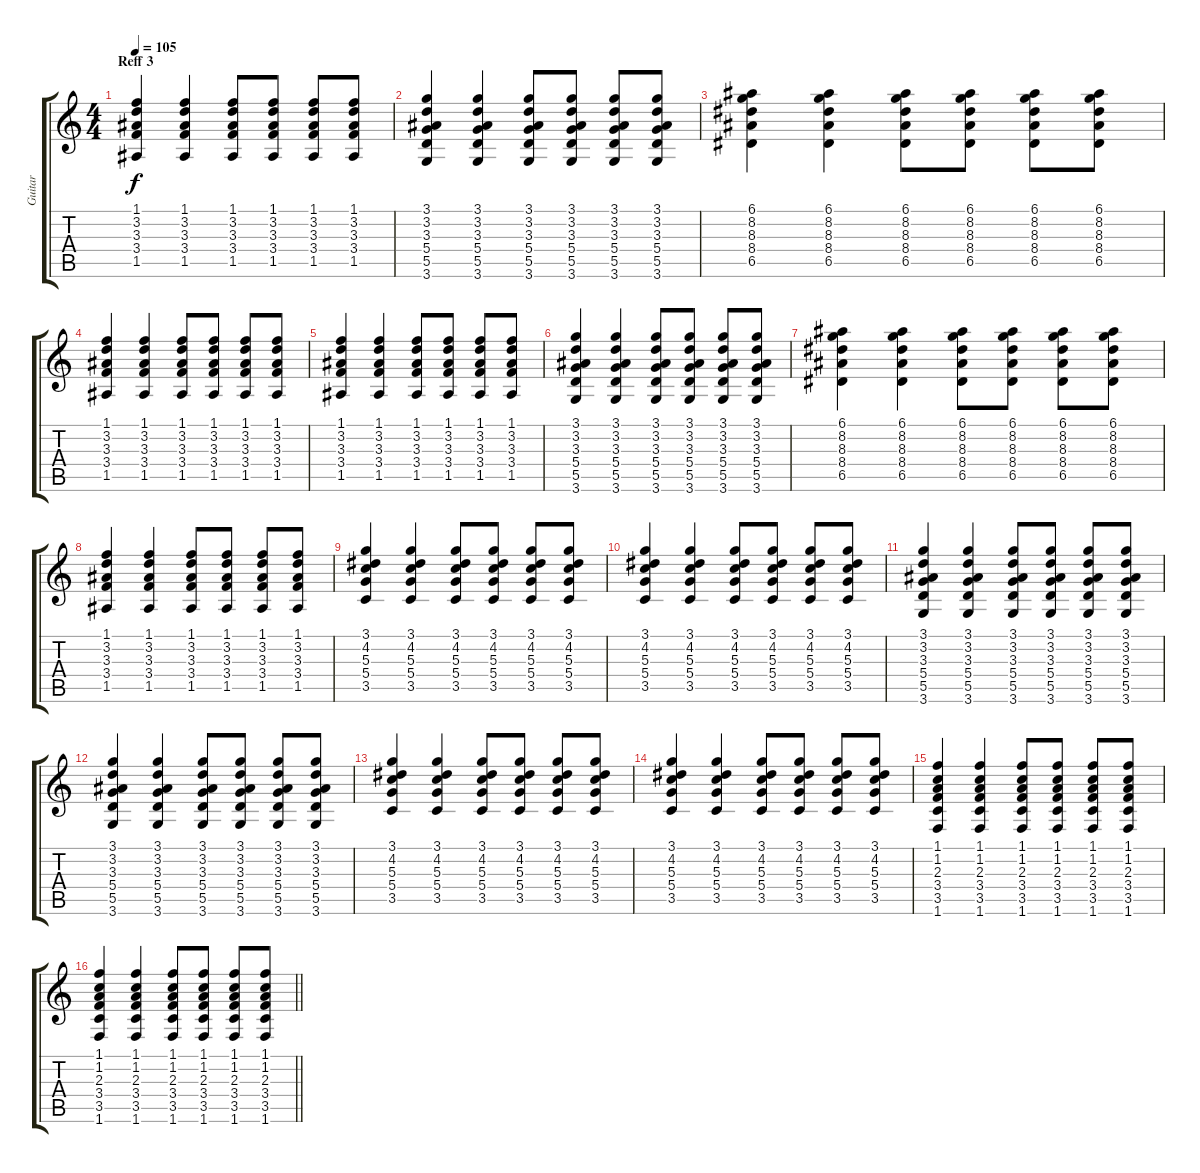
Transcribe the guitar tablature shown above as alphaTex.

\track ("Guitar" "Guitar") {instrument acousticguitarsteel}
\staff {score tabs}
\tuning (E4 B3 G3 D3 A2 E2) {hide}
\ts (4 4)
\section ("" "Reff 3")
\tempo 105
\clef g2
\ks c
(1.1 3.2 3.3 3.4 1.5).4{dy f} (1.1 3.2 3.3 3.4 1.5).4 (1.1 3.2 3.3 3.4 1.5).8 (1.1 3.2 3.3 3.4 1.5).8 (1.1 3.2 3.3 3.4 1.5).8 (1.1 3.2 3.3 3.4 1.5).8 |
(3.1 3.2 3.3 5.4 5.5 3.6).4 (3.1 3.2 3.3 5.4 5.5 3.6).4 (3.1 3.2 3.3 5.4 5.5 3.6).8 (3.1 3.2 3.3 5.4 5.5 3.6).8 (3.1 3.2 3.3 5.4 5.5 3.6).8 (3.1 3.2 3.3 5.4 5.5 3.6).8 |
(6.1 8.2 8.3 8.4 6.5).4 (6.1 8.2 8.3 8.4 6.5).4 (6.1 8.2 8.3 8.4 6.5).8 (6.1 8.2 8.3 8.4 6.5).8 (6.1 8.2 8.3 8.4 6.5).8 (6.1 8.2 8.3 8.4 6.5).8 |
(1.1 3.2 3.3 3.4 1.5).4 (1.1 3.2 3.3 3.4 1.5).4 (1.1 3.2 3.3 3.4 1.5).8 (1.1 3.2 3.3 3.4 1.5).8 (1.1 3.2 3.3 3.4 1.5).8 (1.1 3.2 3.3 3.4 1.5).8 |
(1.1 3.2 3.3 3.4 1.5).4 (1.1 3.2 3.3 3.4 1.5).4 (1.1 3.2 3.3 3.4 1.5).8 (1.1 3.2 3.3 3.4 1.5).8 (1.1 3.2 3.3 3.4 1.5).8 (1.1 3.2 3.3 3.4 1.5).8 |
(3.1 3.2 3.3 5.4 5.5 3.6).4 (3.1 3.2 3.3 5.4 5.5 3.6).4 (3.1 3.2 3.3 5.4 5.5 3.6).8 (3.1 3.2 3.3 5.4 5.5 3.6).8 (3.1 3.2 3.3 5.4 5.5 3.6).8 (3.1 3.2 3.3 5.4 5.5 3.6).8 |
(6.1 8.2 8.3 8.4 6.5).4 (6.1 8.2 8.3 8.4 6.5).4 (6.1 8.2 8.3 8.4 6.5).8 (6.1 8.2 8.3 8.4 6.5).8 (6.1 8.2 8.3 8.4 6.5).8 (6.1 8.2 8.3 8.4 6.5).8 |
(1.1 3.2 3.3 3.4 1.5).4 (1.1 3.2 3.3 3.4 1.5).4 (1.1 3.2 3.3 3.4 1.5).8 (1.1 3.2 3.3 3.4 1.5).8 (1.1 3.2 3.3 3.4 1.5).8 (1.1 3.2 3.3 3.4 1.5).8 |
(3.1 4.2 5.3 5.4 3.5).4 (3.1 4.2 5.3 5.4 3.5).4 (3.1 4.2 5.3 5.4 3.5).8 (3.1 4.2 5.3 5.4 3.5).8 (3.1 4.2 5.3 5.4 3.5).8 (3.1 4.2 5.3 5.4 3.5).8 |
(3.1 4.2 5.3 5.4 3.5).4 (3.1 4.2 5.3 5.4 3.5).4 (3.1 4.2 5.3 5.4 3.5).8 (3.1 4.2 5.3 5.4 3.5).8 (3.1 4.2 5.3 5.4 3.5).8 (3.1 4.2 5.3 5.4 3.5).8 |
(3.1 3.2 3.3 5.4 5.5 3.6).4 (3.1 3.2 3.3 5.4 5.5 3.6).4 (3.1 3.2 3.3 5.4 5.5 3.6).8 (3.1 3.2 3.3 5.4 5.5 3.6).8 (3.1 3.2 3.3 5.4 5.5 3.6).8 (3.1 3.2 3.3 5.4 5.5 3.6).8 |
(3.1 3.2 3.3 5.4 5.5 3.6).4 (3.1 3.2 3.3 5.4 5.5 3.6).4 (3.1 3.2 3.3 5.4 5.5 3.6).8 (3.1 3.2 3.3 5.4 5.5 3.6).8 (3.1 3.2 3.3 5.4 5.5 3.6).8 (3.1 3.2 3.3 5.4 5.5 3.6).8 |
(3.1 4.2 5.3 5.4 3.5).4 (3.1 4.2 5.3 5.4 3.5).4 (3.1 4.2 5.3 5.4 3.5).8 (3.1 4.2 5.3 5.4 3.5).8 (3.1 4.2 5.3 5.4 3.5).8 (3.1 4.2 5.3 5.4 3.5).8 |
(3.1 4.2 5.3 5.4 3.5).4 (3.1 4.2 5.3 5.4 3.5).4 (3.1 4.2 5.3 5.4 3.5).8 (3.1 4.2 5.3 5.4 3.5).8 (3.1 4.2 5.3 5.4 3.5).8 (3.1 4.2 5.3 5.4 3.5).8 |
(1.1 1.2 2.3 3.4 3.5 1.6).4 (1.1 1.2 2.3 3.4 3.5 1.6).4 (1.1 1.2 2.3 3.4 3.5 1.6).8 (1.1 1.2 2.3 3.4 3.5 1.6).8 (1.1 1.2 2.3 3.4 3.5 1.6).8 (1.1 1.2 2.3 3.4 3.5 1.6).8 |
\barLineRight lightlight
(1.1 1.2 2.3 3.4 3.5 1.6).4 (1.1 1.2 2.3 3.4 3.5 1.6).4 (1.1 1.2 2.3 3.4 3.5 1.6).8 (1.1 1.2 2.3 3.4 3.5 1.6).8 (1.1 1.2 2.3 3.4 3.5 1.6).8 (1.1 1.2 2.3 3.4 3.5 1.6).8
